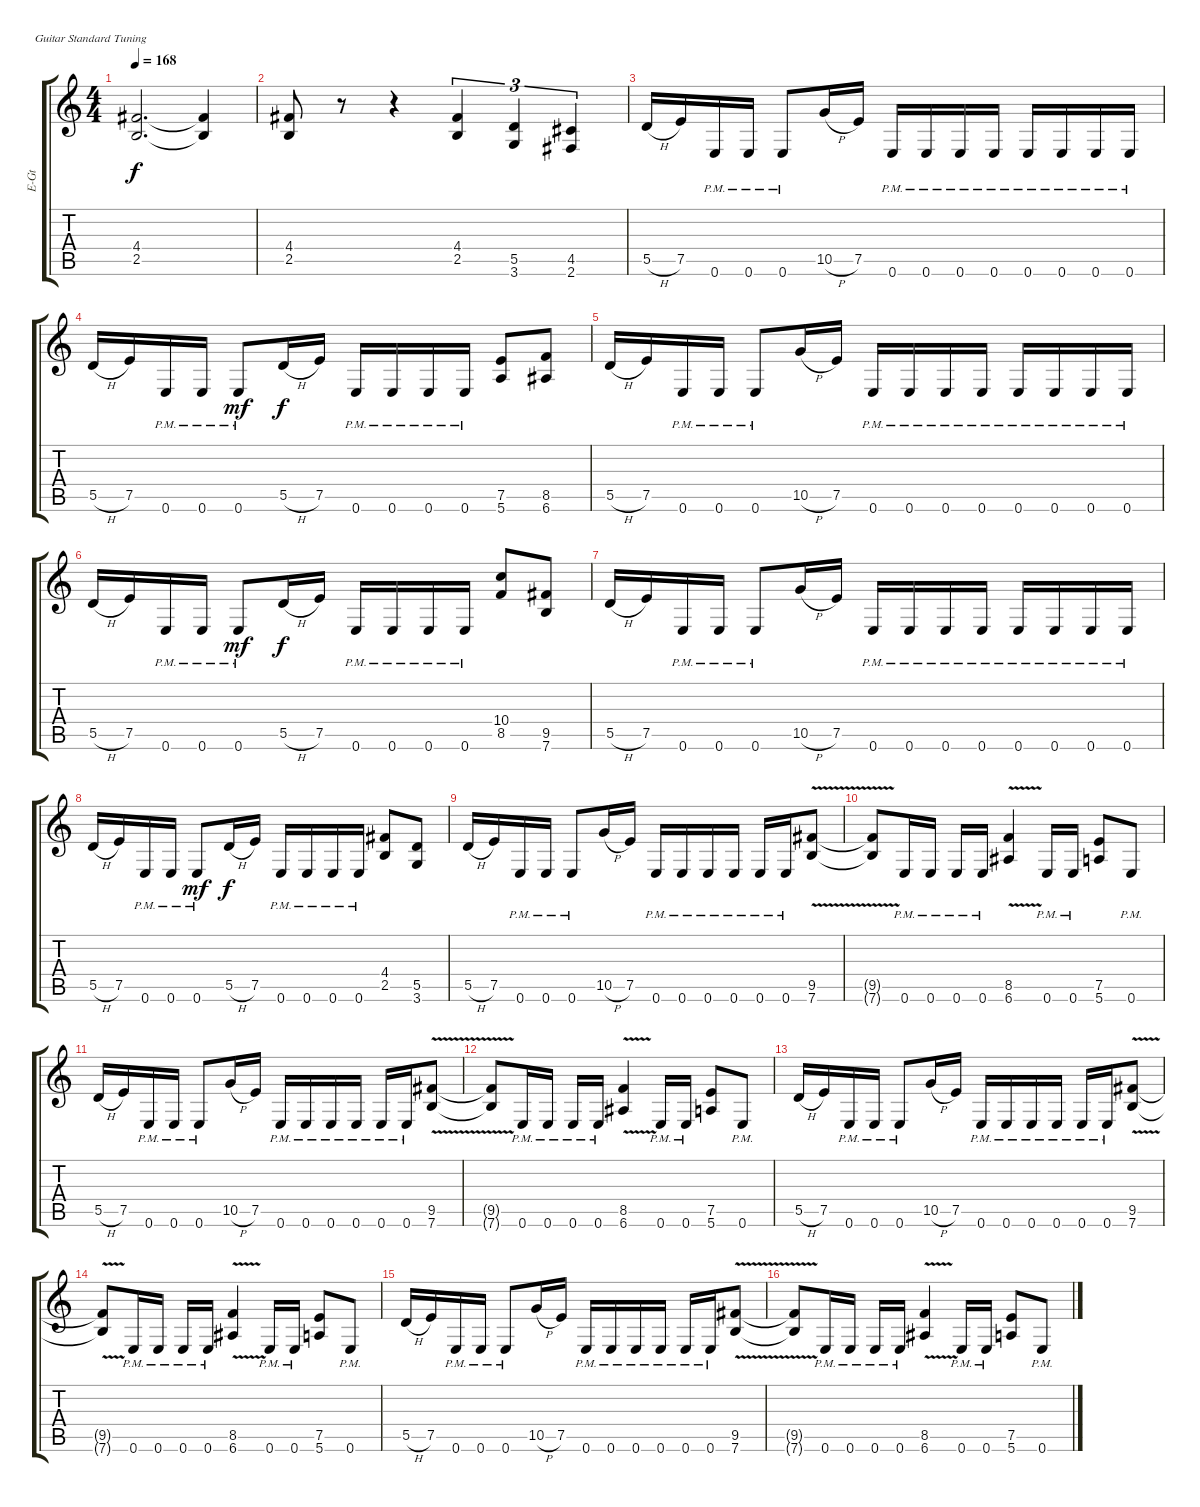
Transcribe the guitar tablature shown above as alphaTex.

\bracketExtendMode groupsimilarinstruments
\track ("M. Friedman" "E-Gt") {solo instrument distortionguitar}
\staff {score tabs}
\tuning (E4 B3 G3 D3 A2 E2)
\ts (4 4)
\tempo 168
\clef g2
\ks c
(4.4{acc #} 2.5).2{d dy f beam Up} (4.4{t acc #} 2.5{t}).4{beam Up} |
(4.4{acc #} 2.5).8{beam Up} r.8{beam Down} r.4{beam Down} (4.4{acc #} 2.5).4{tu (3 2) beam Up} (5.5 3.6).4{tu (3 2) beam Up} (4.5{acc #} 2.6{acc #}).4{tu (3 2) beam Up} |
5.5{h}.16{beam Up} 7.5.16{beam Up} 0.6{pm}.16{beam Up} 0.6{pm}.16{beam Up} 0.6{pm}.8{beam Up} 10.5{h}.16{beam Up} 7.5.16{beam Up} 0.6{pm}.16{beam Up} 0.6{pm}.16{beam Up} 0.6{pm}.16{beam Up} 0.6{pm}.16{beam Up} 0.6{pm}.16{beam Up} 0.6{pm}.16{beam Up} 0.6{pm}.16{beam Up} 0.6{pm}.16{beam Up} |
5.5{h}.16{beam Up} 7.5.16{beam Up} 0.6{pm}.16{beam Up} 0.6{pm}.16{beam Up} 0.6{pm}.8{dy mf beam Up} 5.5{h}.16{dy f beam Up} 7.5.16{beam Up} 0.6{pm}.16{beam Up} 0.6{pm}.16{beam Up} 0.6{pm}.16{beam Up} 0.6{pm}.16{beam Up} (7.5 5.6).8{beam Up} (8.5 6.6{acc #}).8{beam Up} |
5.5{h}.16{beam Up} 7.5.16{beam Up} 0.6{pm}.16{beam Up} 0.6{pm}.16{beam Up} 0.6{pm}.8{beam Up} 10.5{h}.16{beam Up} 7.5.16{beam Up} 0.6{pm}.16{beam Up} 0.6{pm}.16{beam Up} 0.6{pm}.16{beam Up} 0.6{pm}.16{beam Up} 0.6{pm}.16{beam Up} 0.6{pm}.16{beam Up} 0.6{pm}.16{beam Up} 0.6{pm}.16{beam Up} |
5.5{h}.16{beam Up} 7.5.16{beam Up} 0.6{pm}.16{beam Up} 0.6{pm}.16{beam Up} 0.6{pm}.8{dy mf beam Up} 5.5{h}.16{dy f beam Up} 7.5.16{beam Up} 0.6{pm}.16{beam Up} 0.6{pm}.16{beam Up} 0.6{pm}.16{beam Up} 0.6{pm}.16{beam Up} (10.4 8.5).8{beam Up} (9.5{acc #} 7.6).8{beam Up} |
5.5{h}.16{beam Up} 7.5.16{beam Up} 0.6{pm}.16{beam Up} 0.6{pm}.16{beam Up} 0.6{pm}.8{beam Up} 10.5{h}.16{beam Up} 7.5.16{beam Up} 0.6{pm}.16{beam Up} 0.6{pm}.16{beam Up} 0.6{pm}.16{beam Up} 0.6{pm}.16{beam Up} 0.6{pm}.16{beam Up} 0.6{pm}.16{beam Up} 0.6{pm}.16{beam Up} 0.6{pm}.16{beam Up} |
5.5{h}.16{beam Up} 7.5.16{beam Up} 0.6{pm}.16{beam Up} 0.6{pm}.16{beam Up} 0.6{pm}.8{dy mf beam Up} 5.5{h}.16{dy f beam Up} 7.5.16{beam Up} 0.6{pm}.16{beam Up} 0.6{pm}.16{beam Up} 0.6{pm}.16{beam Up} 0.6{pm}.16{beam Up} (4.4{acc #} 2.5).8{beam Up} (5.5 3.6).8{beam Up} |
5.5{h}.16{beam Up} 7.5.16{beam Up} 0.6{pm}.16{beam Up} 0.6{pm}.16{beam Up} 0.6{pm}.8{beam Up} 10.5{h}.16{beam Up} 7.5.16{beam Up} 0.6{pm}.16{beam Up} 0.6{pm}.16{beam Up} 0.6{pm}.16{beam Up} 0.6{pm}.16{beam Up} 0.6{pm}.16{beam Up} 0.6{pm}.16{beam Up} (9.5{acc #} 7.6{v}).8{beam Up} |
(9.5{t acc #} 7.6{v t}).8{beam Up} 0.6{pm}.16{beam Up} 0.6{pm}.16{beam Up} 0.6{pm}.16{beam Up} 0.6{pm}.16{beam Up} (8.5 6.6{v acc #}).4{beam Up} 0.6{pm}.16{beam Up} 0.6{pm}.16{beam Up} (7.5 5.6).8{beam Up} 0.6{pm}.8{beam Up} |
5.5{h}.16{beam Up} 7.5.16{beam Up} 0.6{pm}.16{beam Up} 0.6{pm}.16{beam Up} 0.6{pm}.8{beam Up} 10.5{h}.16{beam Up} 7.5.16{beam Up} 0.6{pm}.16{beam Up} 0.6{pm}.16{beam Up} 0.6{pm}.16{beam Up} 0.6{pm}.16{beam Up} 0.6{pm}.16{beam Up} 0.6{pm}.16{beam Up} (9.5{acc #} 7.6{v}).8{beam Up} |
(9.5{t acc #} 7.6{v t}).8{beam Up} 0.6{pm}.16{beam Up} 0.6{pm}.16{beam Up} 0.6{pm}.16{beam Up} 0.6{pm}.16{beam Up} (8.5 6.6{v acc #}).4{beam Up} 0.6{pm}.16{beam Up} 0.6{pm}.16{beam Up} (7.5 5.6).8{beam Up} 0.6{pm}.8{beam Up} |
5.5{h}.16{beam Up} 7.5.16{beam Up} 0.6{pm}.16{beam Up} 0.6{pm}.16{beam Up} 0.6{pm}.8{beam Up} 10.5{h}.16{beam Up} 7.5.16{beam Up} 0.6{pm}.16{beam Up} 0.6{pm}.16{beam Up} 0.6{pm}.16{beam Up} 0.6{pm}.16{beam Up} 0.6{pm}.16{beam Up} 0.6{pm}.16{beam Up} (9.5{acc #} 7.6{v}).8{beam Up} |
(9.5{t acc #} 7.6{v t}).8{beam Up} 0.6{pm}.16{beam Up} 0.6{pm}.16{beam Up} 0.6{pm}.16{beam Up} 0.6{pm}.16{beam Up} (8.5 6.6{v acc #}).4{beam Up} 0.6{pm}.16{beam Up} 0.6{pm}.16{beam Up} (7.5 5.6).8{beam Up} 0.6{pm}.8{beam Up} |
5.5{h}.16{beam Up} 7.5.16{beam Up} 0.6{pm}.16{beam Up} 0.6{pm}.16{beam Up} 0.6{pm}.8{beam Up} 10.5{h}.16{beam Up} 7.5.16{beam Up} 0.6{pm}.16{beam Up} 0.6{pm}.16{beam Up} 0.6{pm}.16{beam Up} 0.6{pm}.16{beam Up} 0.6{pm}.16{beam Up} 0.6{pm}.16{beam Up} (9.5{acc #} 7.6{v}).8{beam Up} |
(9.5{t acc #} 7.6{v t}).8{beam Up} 0.6{pm}.16{beam Up} 0.6{pm}.16{beam Up} 0.6{pm}.16{beam Up} 0.6{pm}.16{beam Up} (8.5 6.6{v acc #}).4{beam Up} 0.6{pm}.16{beam Up} 0.6{pm}.16{beam Up} (7.5 5.6).8{beam Up} 0.6{pm}.8{beam Up}
